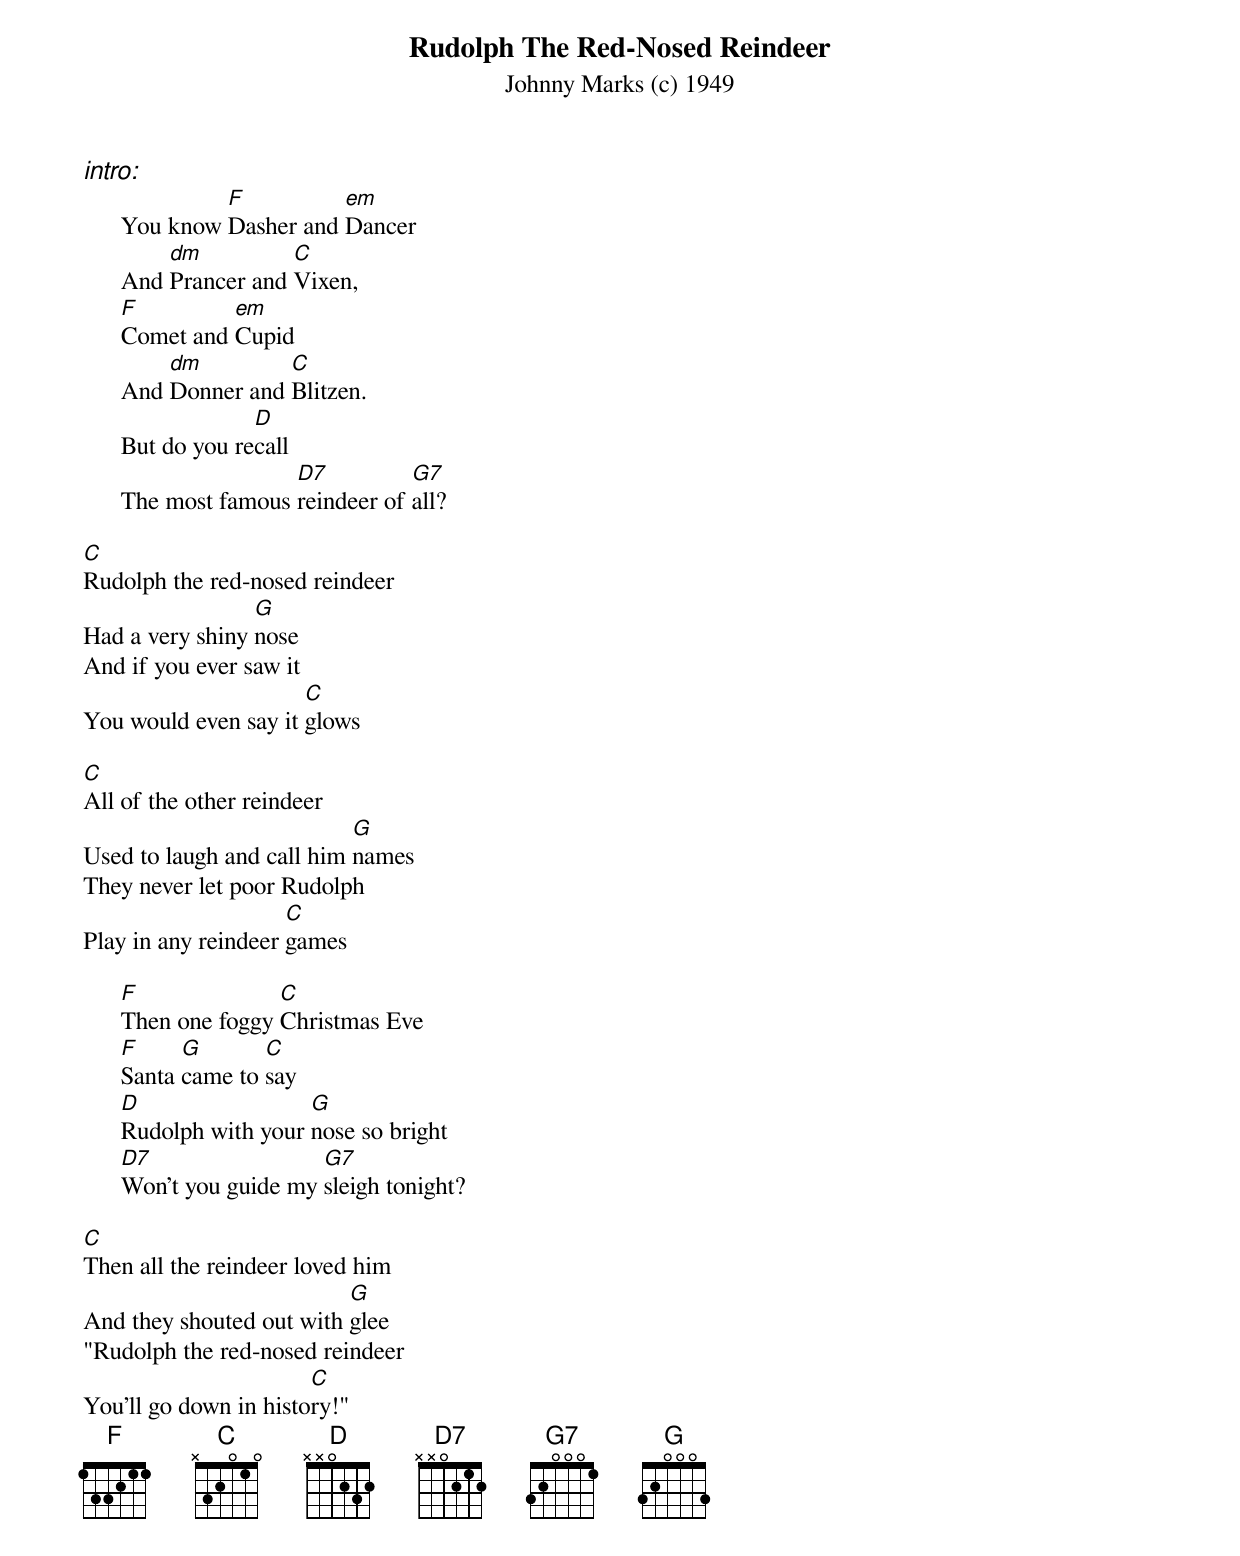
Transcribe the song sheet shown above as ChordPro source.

{title:Rudolph The Red-Nosed Reindeer}
{subtitle: Johnny Marks (c) 1949}

      {ci:intro:}
      You know [F]Dasher and [em]Dancer
      And [dm]Prancer and [C]Vixen,
      [F]Comet and [em]Cupid
      And [dm]Donner and [C]Blitzen.
      But do you re[D]call
      The most famous [D7]reindeer of [G7]all?

[C]Rudolph the red-nosed reindeer
Had a very shiny [G]nose
And if you ever saw it
You would even say it [C]glows

[C]All of the other reindeer
Used to laugh and call him [G]names
They never let poor Rudolph
Play in any reindeer [C]games

      [F]Then one foggy [C]Christmas Eve
      [F]Santa [G]came to [C]say
      [D]Rudolph with your [G]nose so bright
      [D7]Won't you guide my [G7]sleigh tonight?

[C]Then all the reindeer loved him
And they shouted out with [G]glee
"Rudolph the red-nosed reindeer
You'll go down in histo[C]ry!"
